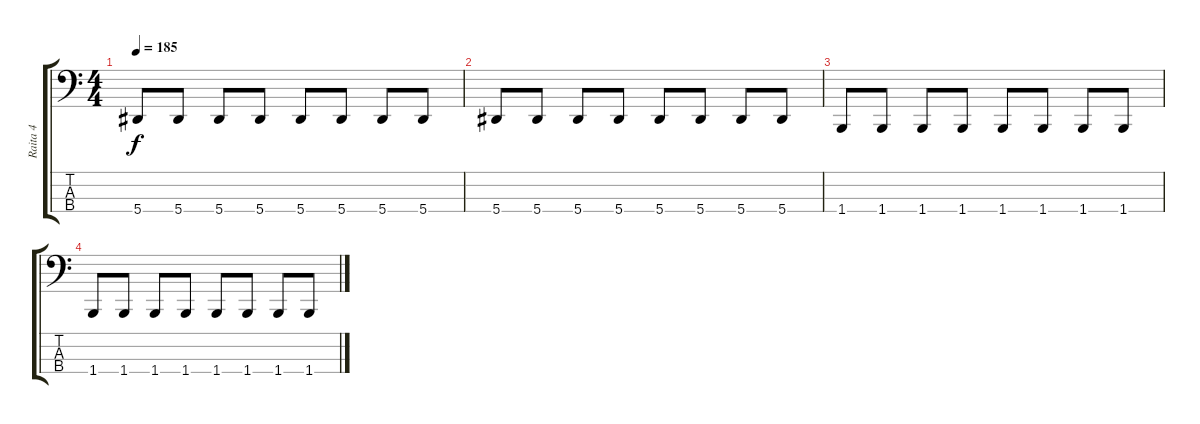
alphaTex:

\track ("Raita 4" "Raita 4") {instrument electricbasspick}
\staff {score tabs}
\tuning (Eb2 Bb1 F1 Bb0) {hide}
\ts (4 4)
\tempo 185
\clef f4
\ks c
5.4.8{dy f} 5.4.8 5.4.8 5.4.8 5.4.8 5.4.8 5.4.8 5.4.8 |
5.4.8 5.4.8 5.4.8 5.4.8 5.4.8 5.4.8 5.4.8 5.4.8 |
1.4.8 1.4.8 1.4.8 1.4.8 1.4.8 1.4.8 1.4.8 1.4.8 |
1.4.8 1.4.8 1.4.8 1.4.8 1.4.8 1.4.8 1.4.8 1.4.8
